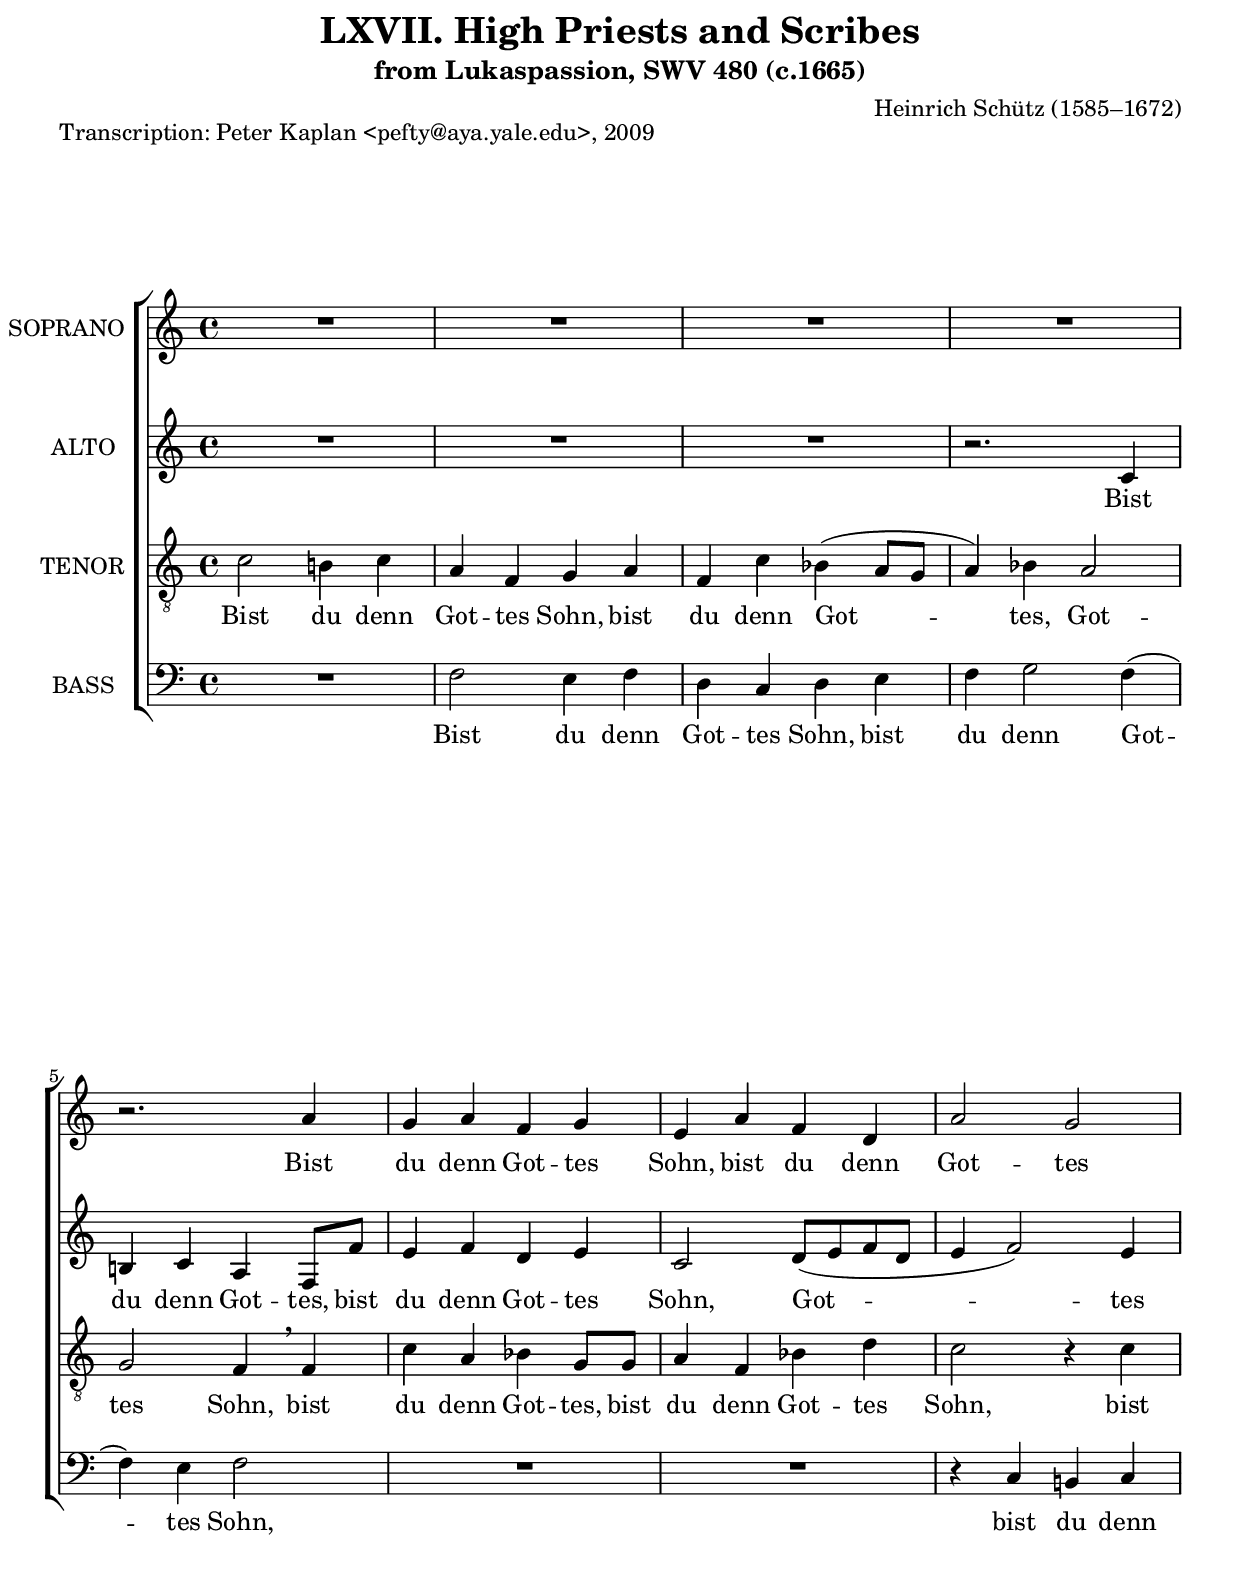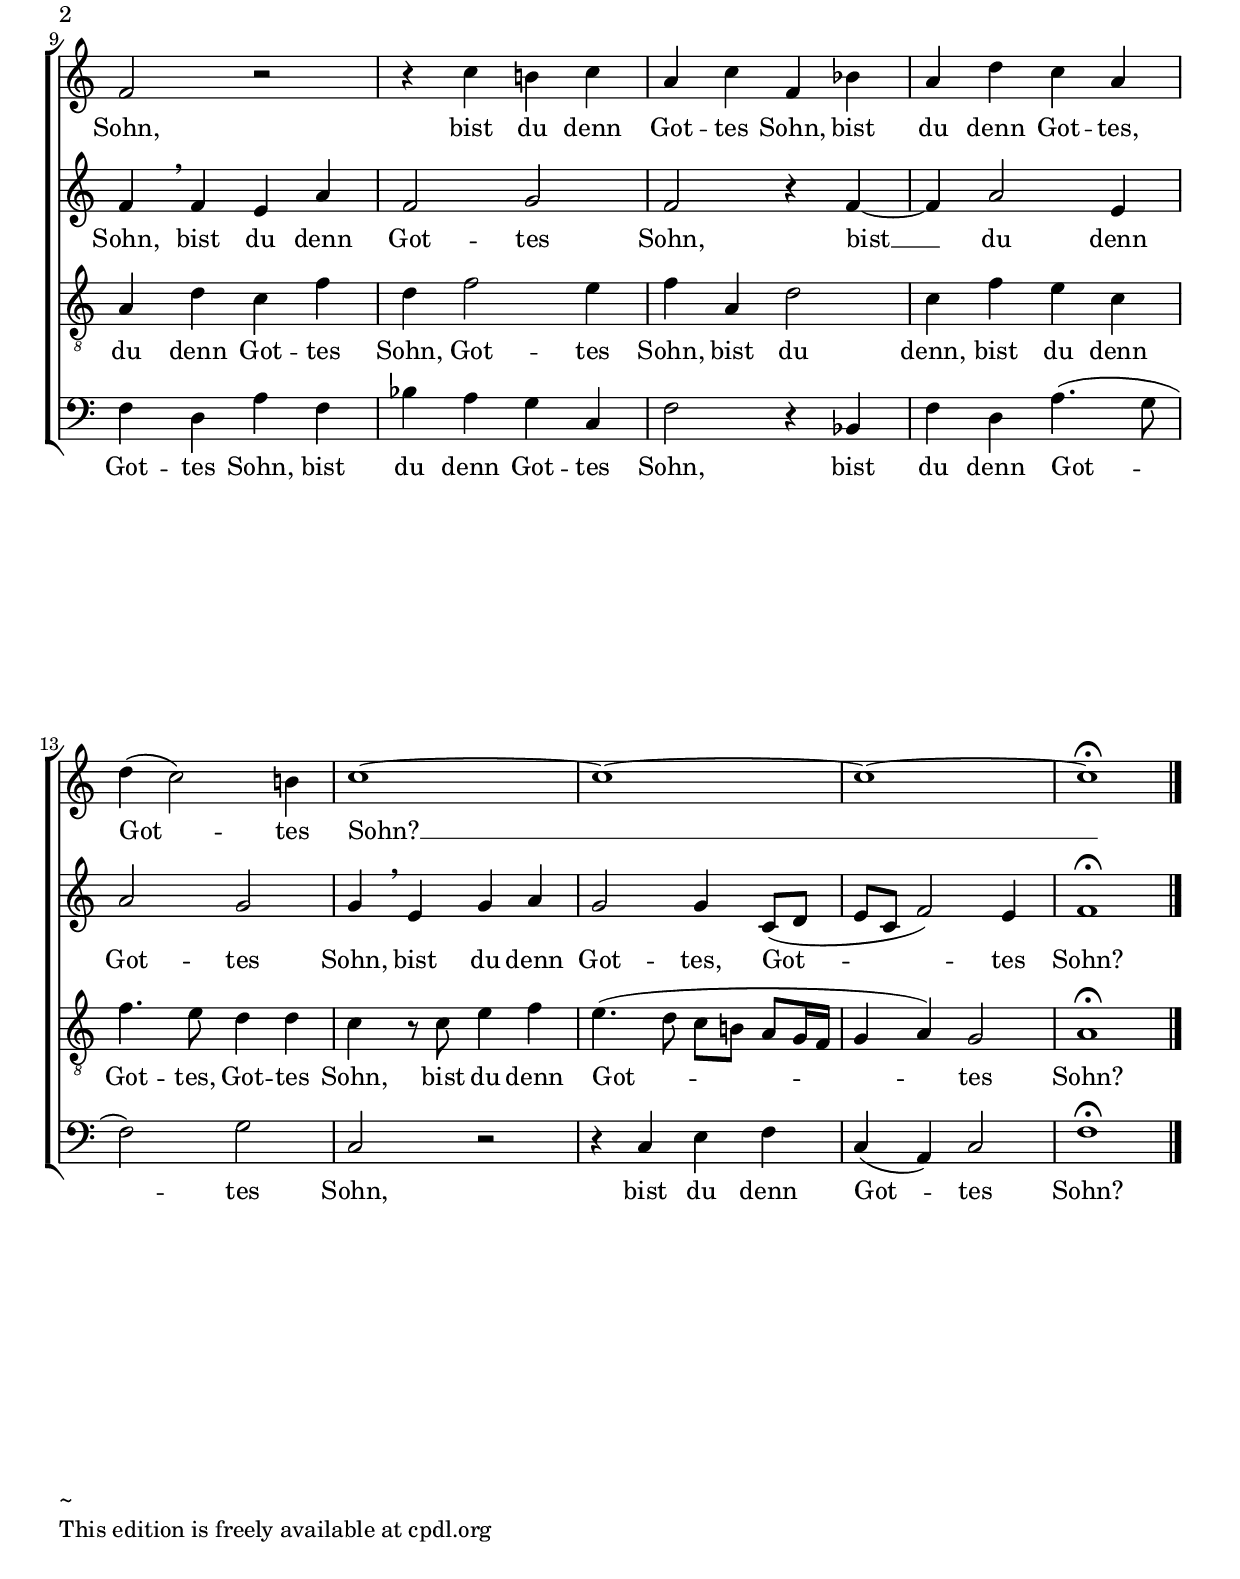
     \version "2.10.10"
\paper {
  between-system-space = 2.0\cm
  between-system-padding = #1
  ragged-bottom=##f
  ragged-last-bottom=##f
  bottom-margin = 2.0\cm
  top-margin = 0.1\cm
%  system-count = #6
  systemSeparatorMarkup = ""
}
\header {
    title = "LXVII. High Priests and Scribes"
    subtitle = "from Lukaspassion, SWV 480 (c.1665)"
    composer = "Heinrich Schütz (1585–1672)"
    date = "1623"
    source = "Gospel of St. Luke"
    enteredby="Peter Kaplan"
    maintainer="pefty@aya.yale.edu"
    piece ="Transcription: Peter Kaplan <pefty@aya.yale.edu>, 2009"
    texidoc = "

Translation of text:
Jesus of Nazareth."
}

     \score { 
      <<
        \new ChoirStaff <<
        \new Staff = CantusOne <<
               {  
      <<
     \override Stem #'neutral-direction = #up 
%    \override Staff.TimeSignature #'style = #'()
        \clef treble
        \key a \minor 
        \new Voice = "CantusOne" {
     \override NoteHead #'style = #'baroque
        \set Staff.midiInstrument = "synth voice"
        \set Staff.vocalName = "SOPRANO "

\time 4/4
R1
R1
R1
R1
% measure 5
r2. a'4
g'4 a' f' g'
e'4 a' f' d'
a'2 g' 
f'2 r
% measure 10
r4 c'' b'! c''
a' c'' f' bes'
a'4 d'' c'' a'
d''4( c''2) b'!4
c''1~
c''1~
% measure 15
c''1~
c''1\fermata
\bar "|."
}
>>
}

>>

\new Lyrics 
\lyricsto "CantusOne"
        { 

Bist
du denn Got -- tes 
Sohn, bist du denn 
Got -- tes 
Sohn, 
 bist du denn 
Got -- tes Sohn, bist
du denn Got -- tes, 
Got -- tes 
Sohn?
__

}



        \new Staff = Altus <<
               {  
      <<
     \override Stem #'neutral-direction = #up 
 %   \override Staff.TimeSignature #'style = #'()
        \clef treble
        \key a \minor 
        \new Voice = "Altus" {
     \override NoteHead #'style = #'baroque
        \set Staff.midiInstrument = "synth voice"
        \set Staff.vocalName = "ALTO "

\time 4/4
R1
R1
R1
r2. c'4
% measure 5
b!4 c' a f8 f'
e'4 f' d' e'
c'2 d'8( e' f' d'
e'4 f'2) e'4
f'4 \breathe f' e' a'
% measure 10
f'2 g'
f'2 r4 f'~
f'4 a'2 e'4
a'2 g'
g'4 \breathe e' g' a'
% measure 15
g'2 g'4 c'8( d'
e'8 c' f'2) e'4
f'1\fermata
\bar "|."
}
>>
}

>>

\new Lyrics 
\lyricsto "Altus"
        { 

Bist
du denn Got -- tes, bist 
du denn Got -- tes 
Sohn, Got -- 
 tes 
Sohn, bist du denn 
Got -- tes 
Sohn, bist
__ du denn 
Got -- tes
Sohn, bist du denn
Got -- tes, Got -- 
 tes 
Sohn?
}


        \new Staff = Tenor <<
               {  
      <<
     \override Stem #'neutral-direction = #up 
%    \override Staff.TimeSignature #'style = #'()
        \clef "G_8"
        \key a \minor 
        \new Voice = "Tenor" {
     \override NoteHead #'style = #'baroque
        \set Staff.midiInstrument = "synth voice"
        \set Staff.vocalName = "TENOR "

\time 4/4
c'2 b!4 c'
a4 f g a 
f4 c' bes( a8 g
a4) bes a2
% measure 5
g2 f4 \breathe f
c'4 a bes g8 g
a4 f bes d'
c'2 r4 c'
a4 d' c' f'
% measure 10
d'4 f'2 e'4
f'4 a d'2
c'4 f' e' c'
f'4. e'8 d'4 d'
c'4 r8 c' e'4 f'
% measure 15
e'4.( d'8 c'[ b!] a g16 f
g4 a) g2
a1\fermata
\bar "|."
}
>>
}

>>

\new Lyrics 
\lyricsto "Tenor"
        { 
Bist du denn 
Got -- tes Sohn, bist 
du denn Got -- 
 tes, Got -- 
tes Sohn, bist 
du denn Got -- tes, bist
du denn Got -- tes
Sohn, bist
du denn Got -- tes
Sohn, Got -- tes
Sohn, bist du
denn, bist du denn
Got -- tes, Got -- tes 
Sohn, bist du denn
Got -- 
 tes
Sohn?
}


        \new Staff = Bassus <<
               {  
      <<
     \override Stem #'neutral-direction = #up 
 %   \override Staff.TimeSignature #'style = #'()
        \clef bass
        \key a \minor 
        \new Voice = "Bassus" {
     \override NoteHead #'style = #'baroque
        \set Staff.midiInstrument = "synth voice"
        \set Staff.vocalName = "BASS "

\time 4/4
R1
f2 e4 f
d4 c d e 
f4 g2 f4(
% measure 5
f4) e f2
R1
R1
r4 c b,! c
f4 d a f
% measure 10
bes4 a g c
f2 r4 bes,
f4 d a4.( g8
f2) g
c2 r
% measure 15
r4 c e f
c4( a,) c2
f1\fermata
\bar "|."
}
>>
}

>>

\new Lyrics 
\lyricsto "Bassus"
        { 

Bist du denn 
Got -- tes Sohn, bist 
du denn Got -- 
 tes Sohn, 


 bist du denn 
Got -- tes Sohn, bist
du denn Got -- tes
Sohn, bist
du denn Got -- 
 tes 
Sohn,
 bist du denn
Got -- tes 
Sohn?
}


>>


>>
   






%{
\midi { 
\context { 
\Score 
tempoWholesPerMinute = #(ly:make-moment 72 4) 
} 
} 
%}







     }
\layout { 
         \context { 
          \Staff \consists "Horizontal_bracket_engraver" 
          }
         }
\markup{\column{\line{ ~ } \line{This edition is freely available at cpdl.org}} 
} 



















